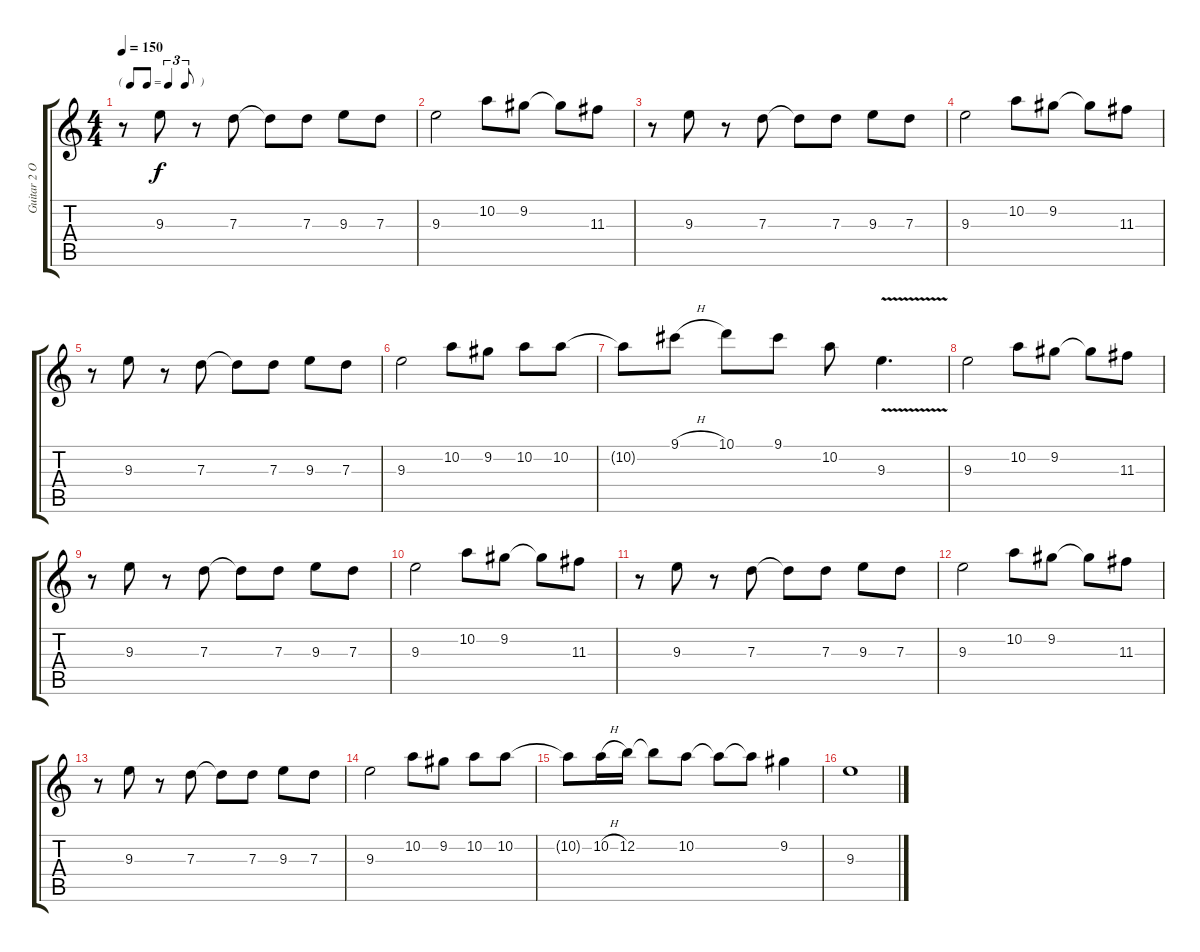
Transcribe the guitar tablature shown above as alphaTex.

\track ("Guitar 2 Overdrive" "Guitar 2 O") {instrument overdrivenguitar}
\staff {score tabs}
\tuning (E4 B3 G3 D3 A2 E2) {hide}
\ts (4 4)
\tf triplet8th
\tempo 150
\clef g2
\ks c
r.8{dy f} 9.3.8 r.8 7.3.8 7.3{t}.8 7.3.8 9.3.8 7.3.8 |
9.3.2 10.2.8 9.2.8 9.2{t}.8 11.3.8 |
r.8 9.3.8 r.8 7.3.8 7.3{t}.8 7.3.8 9.3.8 7.3.8 |
9.3.2 10.2.8 9.2.8 9.2{t}.8 11.3.8 |
r.8 9.3.8 r.8 7.3.8 7.3{t}.8 7.3.8 9.3.8 7.3.8 |
9.3.2 10.2.8 9.2.8 10.2.8 10.2.8 |
10.2{t}.8 9.1{h}.8 10.1.8 9.1.8 10.2.8 9.3{v}.4{d} |
9.3.2 10.2.8 9.2.8 9.2{t}.8 11.3.8 |
r.8 9.3.8 r.8 7.3.8 7.3{t}.8 7.3.8 9.3.8 7.3.8 |
9.3.2 10.2.8 9.2.8 9.2{t}.8 11.3.8 |
r.8 9.3.8 r.8 7.3.8 7.3{t}.8 7.3.8 9.3.8 7.3.8 |
9.3.2 10.2.8 9.2.8 9.2{t}.8 11.3.8 |
r.8 9.3.8 r.8 7.3.8 7.3{t}.8 7.3.8 9.3.8 7.3.8 |
9.3.2 10.2.8 9.2.8 10.2.8 10.2.8 |
10.2{t}.8 10.2{h}.16 12.2.16 12.2{t}.8 10.2.8 10.2{t}.8 10.2{t}.8 9.2.4 |
9.3.1
